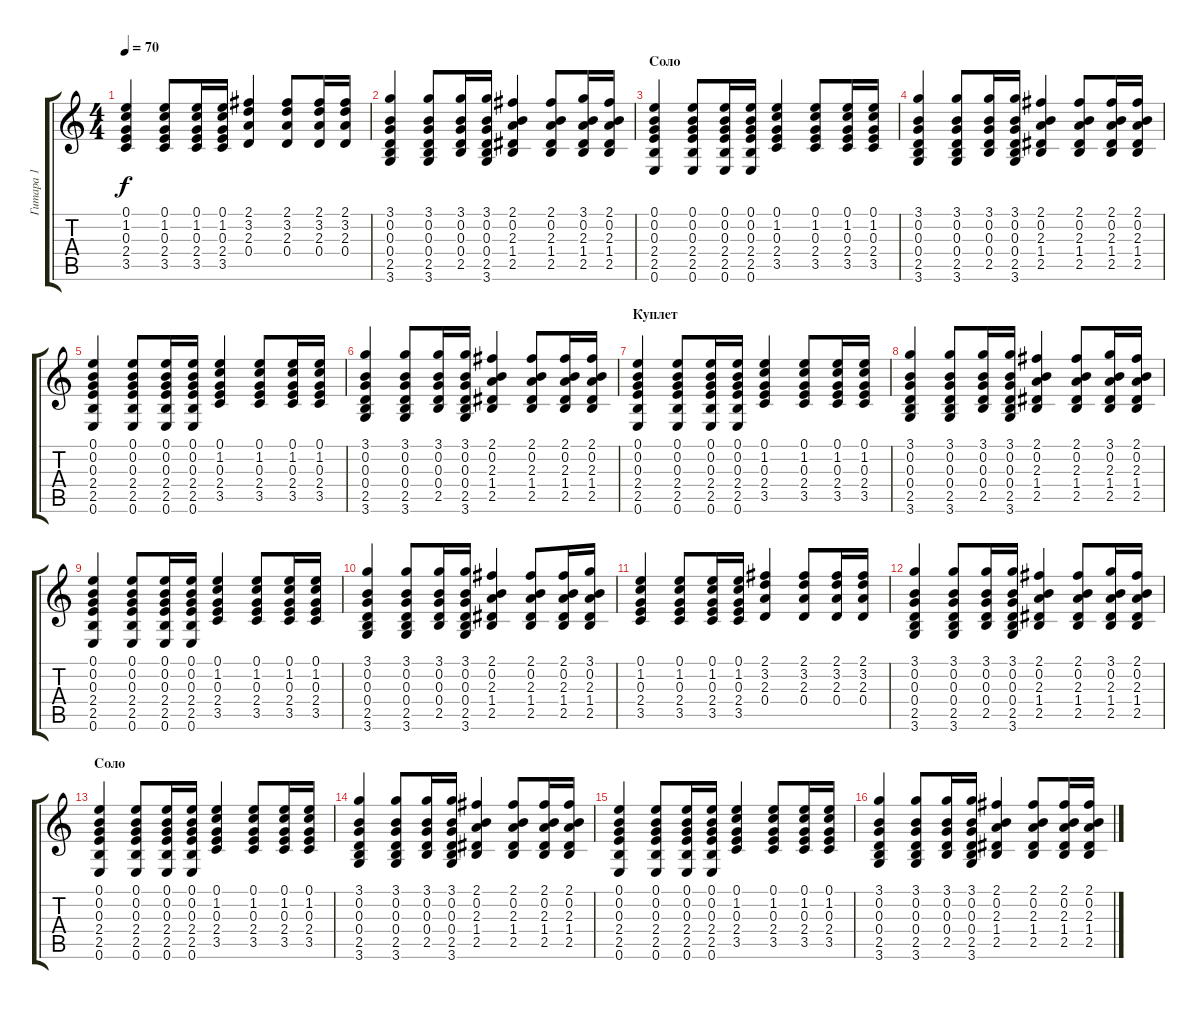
\track ("Гитара 1" "Гитара 1") {instrument electricguitarclean}
\staff {score tabs}
\tuning (E4 B3 G3 D3 A2 E2) {hide}
\ts (4 4)
\tempo 70
\clef g2
\ks c
(0.1 1.2 0.3 2.4 3.5).4{dy f} (0.1 1.2 0.3 2.4 3.5).8 (0.1 1.2 0.3 2.4 3.5).16 (0.1 1.2 0.3 2.4 3.5).16 (2.1 3.2 2.3 0.4).4 (2.1 3.2 2.3 0.4).8 (2.1 3.2 2.3 0.4).16 (2.1 3.2 2.3 0.4).16 |
(3.1 0.2 0.3 0.4 2.5 3.6).4 (3.1 0.2 0.3 0.4 2.5 3.6).8 (3.1 0.2 0.3 0.4 2.5).16 (3.1 0.2 0.3 0.4 2.5 3.6).16 (2.1 0.2 2.3 1.4 2.5).4 (2.1 0.2 2.3 1.4 2.5).8 (3.1 0.2 2.3 1.4 2.5).16 (2.1 0.2 2.3 1.4 2.5).16 |
\section ("" "Соло")
(0.1 0.2 0.3 2.4 2.5 0.6).4 (0.1 0.2 0.3 2.4 2.5 0.6).8 (0.1 0.2 0.3 2.4 2.5 0.6).16 (0.1 0.2 0.3 2.4 2.5 0.6).16 (0.1 1.2 0.3 2.4 3.5).4 (0.1 1.2 0.3 2.4 3.5).8 (0.1 1.2 0.3 2.4 3.5).16 (0.1 1.2 0.3 2.4 3.5).16 |
(3.1 0.2 0.3 0.4 2.5 3.6).4 (3.1 0.2 0.3 0.4 2.5 3.6).8 (3.1 0.2 0.3 0.4 2.5).16 (3.1 0.2 0.3 0.4 2.5 3.6).16 (2.1 0.2 2.3 1.4 2.5).4 (2.1 0.2 2.3 1.4 2.5).8 (2.1 0.2 2.3 1.4 2.5).16 (2.1 0.2 2.3 1.4 2.5).16 |
(0.1 0.2 0.3 2.4 2.5 0.6).4 (0.1 0.2 0.3 2.4 2.5 0.6).8 (0.1 0.2 0.3 2.4 2.5 0.6).16 (0.1 0.2 0.3 2.4 2.5 0.6).16 (0.1 1.2 0.3 2.4 3.5).4 (0.1 1.2 0.3 2.4 3.5).8 (0.1 1.2 0.3 2.4 3.5).16 (0.1 1.2 0.3 2.4 3.5).16 |
(3.1 0.2 0.3 0.4 2.5 3.6).4 (3.1 0.2 0.3 0.4 2.5 3.6).8 (3.1 0.2 0.3 0.4 2.5).16 (3.1 0.2 0.3 0.4 2.5 3.6).16 (2.1 0.2 2.3 1.4 2.5).4 (2.1 0.2 2.3 1.4 2.5).8 (2.1 0.2 2.3 1.4 2.5).16 (2.1 0.2 2.3 1.4 2.5).16 |
\section ("" "Куплет")
(0.1 0.2 0.3 2.4 2.5 0.6).4 (0.1 0.2 0.3 2.4 2.5 0.6).8 (0.1 0.2 0.3 2.4 2.5 0.6).16 (0.1 0.2 0.3 2.4 2.5 0.6).16 (0.1 1.2 0.3 2.4 3.5).4 (0.1 1.2 0.3 2.4 3.5).8 (0.1 1.2 0.3 2.4 3.5).16 (0.1 1.2 0.3 2.4 3.5).16 |
(3.1 0.2 0.3 0.4 2.5 3.6).4 (3.1 0.2 0.3 0.4 2.5 3.6).8 (3.1 0.2 0.3 0.4 2.5).16 (3.1 0.2 0.3 0.4 2.5 3.6).16 (2.1 0.2 2.3 1.4 2.5).4 (2.1 0.2 2.3 1.4 2.5).8 (3.1 0.2 2.3 1.4 2.5).16 (2.1 0.2 2.3 1.4 2.5).16 |
(0.1 0.2 0.3 2.4 2.5 0.6).4 (0.1 0.2 0.3 2.4 2.5 0.6).8 (0.1 0.2 0.3 2.4 2.5 0.6).16 (0.1 0.2 0.3 2.4 2.5 0.6).16 (0.1 1.2 0.3 2.4 3.5).4 (0.1 1.2 0.3 2.4 3.5).8 (0.1 1.2 0.3 2.4 3.5).16 (0.1 1.2 0.3 2.4 3.5).16 |
(3.1 0.2 0.3 0.4 2.5 3.6).4 (3.1 0.2 0.3 0.4 2.5 3.6).8 (3.1 0.2 0.3 0.4 2.5).16 (3.1 0.2 0.3 0.4 2.5 3.6).16 (2.1 0.2 2.3 1.4 2.5).4 (2.1 0.2 2.3 1.4 2.5).8 (2.1 0.2 2.3 1.4 2.5).16 (3.1 0.2 2.3 1.4 2.5).16 |
(0.1 1.2 0.3 2.4 3.5).4 (0.1 1.2 0.3 2.4 3.5).8 (0.1 1.2 0.3 2.4 3.5).16 (0.1 1.2 0.3 2.4 3.5).16 (2.1 3.2 2.3 0.4).4 (2.1 3.2 2.3 0.4).8 (2.1 3.2 2.3 0.4).16 (2.1 3.2 2.3 0.4).16 |
(3.1 0.2 0.3 0.4 2.5 3.6).4 (3.1 0.2 0.3 0.4 2.5 3.6).8 (3.1 0.2 0.3 0.4 2.5).16 (3.1 0.2 0.3 0.4 2.5 3.6).16 (2.1 0.2 2.3 1.4 2.5).4 (2.1 0.2 2.3 1.4 2.5).8 (3.1 0.2 2.3 1.4 2.5).16 (2.1 0.2 2.3 1.4 2.5).16 |
\section ("" "Соло")
(0.1 0.2 0.3 2.4 2.5 0.6).4 (0.1 0.2 0.3 2.4 2.5 0.6).8 (0.1 0.2 0.3 2.4 2.5 0.6).16 (0.1 0.2 0.3 2.4 2.5 0.6).16 (0.1 1.2 0.3 2.4 3.5).4 (0.1 1.2 0.3 2.4 3.5).8 (0.1 1.2 0.3 2.4 3.5).16 (0.1 1.2 0.3 2.4 3.5).16 |
(3.1 0.2 0.3 0.4 2.5 3.6).4 (3.1 0.2 0.3 0.4 2.5 3.6).8 (3.1 0.2 0.3 0.4 2.5).16 (3.1 0.2 0.3 0.4 2.5 3.6).16 (2.1 0.2 2.3 1.4 2.5).4 (2.1 0.2 2.3 1.4 2.5).8 (2.1 0.2 2.3 1.4 2.5).16 (2.1 0.2 2.3 1.4 2.5).16 |
(0.1 0.2 0.3 2.4 2.5 0.6).4 (0.1 0.2 0.3 2.4 2.5 0.6).8 (0.1 0.2 0.3 2.4 2.5 0.6).16 (0.1 0.2 0.3 2.4 2.5 0.6).16 (0.1 1.2 0.3 2.4 3.5).4 (0.1 1.2 0.3 2.4 3.5).8 (0.1 1.2 0.3 2.4 3.5).16 (0.1 1.2 0.3 2.4 3.5).16 |
(3.1 0.2 0.3 0.4 2.5 3.6).4 (3.1 0.2 0.3 0.4 2.5 3.6).8 (3.1 0.2 0.3 0.4 2.5).16 (3.1 0.2 0.3 0.4 2.5 3.6).16 (2.1 0.2 2.3 1.4 2.5).4 (2.1 0.2 2.3 1.4 2.5).8 (2.1 0.2 2.3 1.4 2.5).16 (2.1 0.2 2.3 1.4 2.5).16
